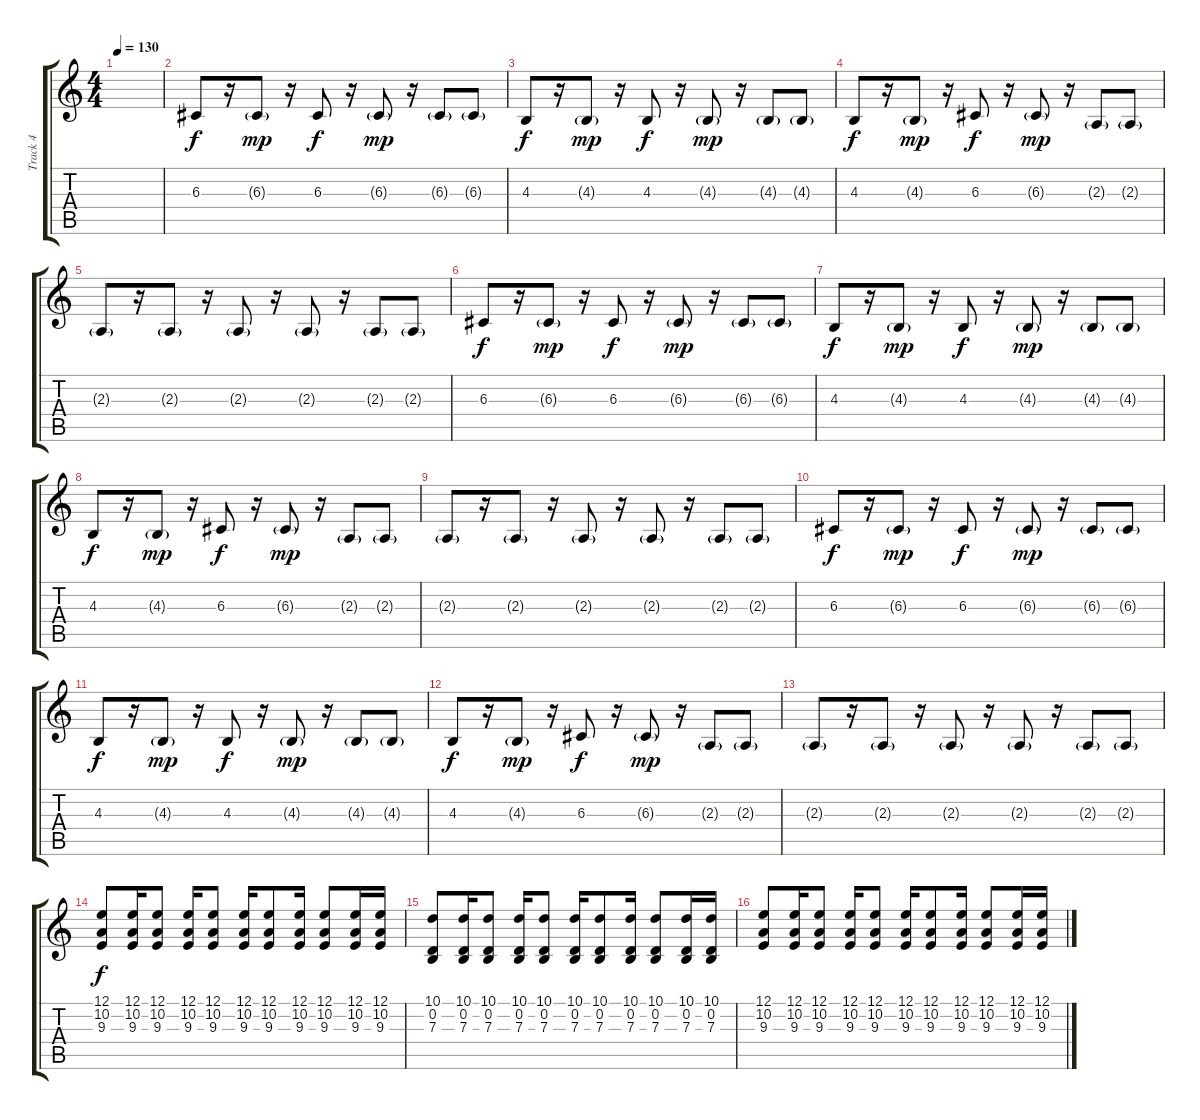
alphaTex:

\track ("Track 4" "Track 4") {instrument harmonica}
\staff {score tabs}
\tuning (E4 B3 G3 D3 A2 E2) {hide}
\ts (4 4)
\tempo 130
\clef g2
\ks c
|
6.3.8 r.16 6.3{g}.8{dy mp} r.16 6.3.8{dy f} r.16 6.3{g}.8{dy mp} r.16 6.3{g}.8 6.3{g}.8 |
4.3.8{dy f} r.16 4.3{g}.8{dy mp} r.16 4.3.8{dy f} r.16 4.3{g}.8{dy mp} r.16 4.3{g}.8 4.3{g}.8 |
4.3.8{dy f} r.16 4.3{g}.8{dy mp} r.16 6.3.8{dy f} r.16 6.3{g}.8{dy mp} r.16 2.3{g}.8 2.3{g}.8 |
2.3{g}.8 r.16 2.3{g}.8 r.16 2.3{g}.8 r.16 2.3{g}.8 r.16 2.3{g}.8 2.3{g}.8 |
6.3.8{dy f} r.16 6.3{g}.8{dy mp} r.16 6.3.8{dy f} r.16 6.3{g}.8{dy mp} r.16 6.3{g}.8 6.3{g}.8 |
4.3.8{dy f} r.16 4.3{g}.8{dy mp} r.16 4.3.8{dy f} r.16 4.3{g}.8{dy mp} r.16 4.3{g}.8 4.3{g}.8 |
4.3.8{dy f} r.16 4.3{g}.8{dy mp} r.16 6.3.8{dy f} r.16 6.3{g}.8{dy mp} r.16 2.3{g}.8 2.3{g}.8 |
2.3{g}.8 r.16 2.3{g}.8 r.16 2.3{g}.8 r.16 2.3{g}.8 r.16 2.3{g}.8 2.3{g}.8 |
6.3.8{dy f} r.16 6.3{g}.8{dy mp} r.16 6.3.8{dy f} r.16 6.3{g}.8{dy mp} r.16 6.3{g}.8 6.3{g}.8 |
4.3.8{dy f} r.16 4.3{g}.8{dy mp} r.16 4.3.8{dy f} r.16 4.3{g}.8{dy mp} r.16 4.3{g}.8 4.3{g}.8 |
4.3.8{dy f} r.16 4.3{g}.8{dy mp} r.16 6.3.8{dy f} r.16 6.3{g}.8{dy mp} r.16 2.3{g}.8 2.3{g}.8 |
2.3{g}.8 r.16 2.3{g}.8 r.16 2.3{g}.8 r.16 2.3{g}.8 r.16 2.3{g}.8 2.3{g}.8 |
(12.1 10.2 9.3).8{dy f} (12.1 10.2 9.3).16 (12.1 10.2 9.3).8 (12.1 10.2 9.3).16 (12.1 10.2 9.3).8 (12.1 10.2 9.3).16 (12.1 10.2 9.3).8 (12.1 10.2 9.3).16 (12.1 10.2 9.3).8 (12.1 10.2 9.3).16 (12.1 10.2 9.3).16 |
(10.1 0.2 7.3).8 (10.1 0.2 7.3).16 (10.1 0.2 7.3).8 (10.1 0.2 7.3).16 (10.1 0.2 7.3).8 (10.1 0.2 7.3).16 (10.1 0.2 7.3).8 (10.1 0.2 7.3).16 (10.1 0.2 7.3).8 (10.1 0.2 7.3).16 (10.1 0.2 7.3).16 |
(12.1 10.2 9.3).8 (12.1 10.2 9.3).16 (12.1 10.2 9.3).8 (12.1 10.2 9.3).16 (12.1 10.2 9.3).8 (12.1 10.2 9.3).16 (12.1 10.2 9.3).8 (12.1 10.2 9.3).16 (12.1 10.2 9.3).8 (12.1 10.2 9.3).16 (12.1 10.2 9.3).16
